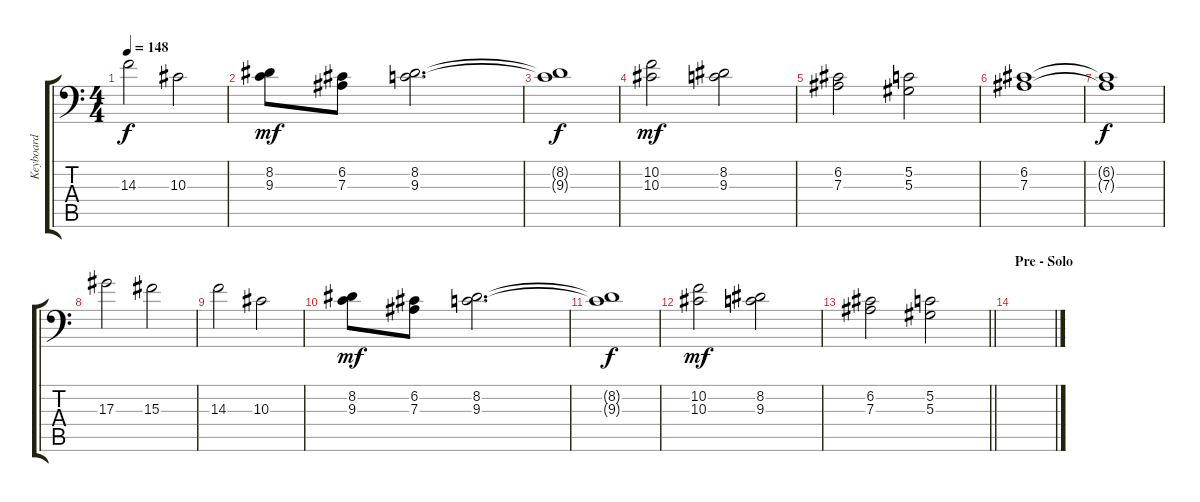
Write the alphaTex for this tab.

\track ("Keyboard" "Keyboard") {instrument lead1square}
\staff {score tabs}
\tuning (C4 G3 Eb3 Bb2 F2 Bb1) {hide}
\ts (4 4)
\tempo 148
\clef f4
\ks c
14.3.2{dy f volume 13 balance 8 instrument lead1square} 10.3.2 |
(8.2 9.3).8{dy mf volume 13 balance 8 instrument lead1square} (6.2 7.3).8 (8.2 9.3).2{d} |
(8.2{t} 9.3{t}).1{dy f} |
(10.2 10.3).2{dy mf volume 13 balance 8 instrument lead1square} (8.2 9.3).2 |
(6.2 7.3).2{volume 13 balance 8 instrument lead1square} (5.2 5.3).2 |
(6.2 7.3).1{volume 13 balance 8 instrument lead1square} |
(6.2{t} 7.3{t}).1{dy f} |
17.3.2 15.3.2 |
14.3.2{balance 8 instrument lead1square} 10.3.2 |
(8.2 9.3).8{dy mf balance 8 instrument lead1square} (6.2 7.3).8 (8.2 9.3).2{d} |
(8.2{t} 9.3{t}).1{dy f} |
(10.2 10.3).2{dy mf volume 13 balance 8 instrument lead1square} (8.2 9.3).2 |
\barLineRight lightlight
(6.2 7.3).2{volume 13 balance 8 instrument lead1square} (5.2 5.3).2 |
\section ("" "Pre - Solo")
